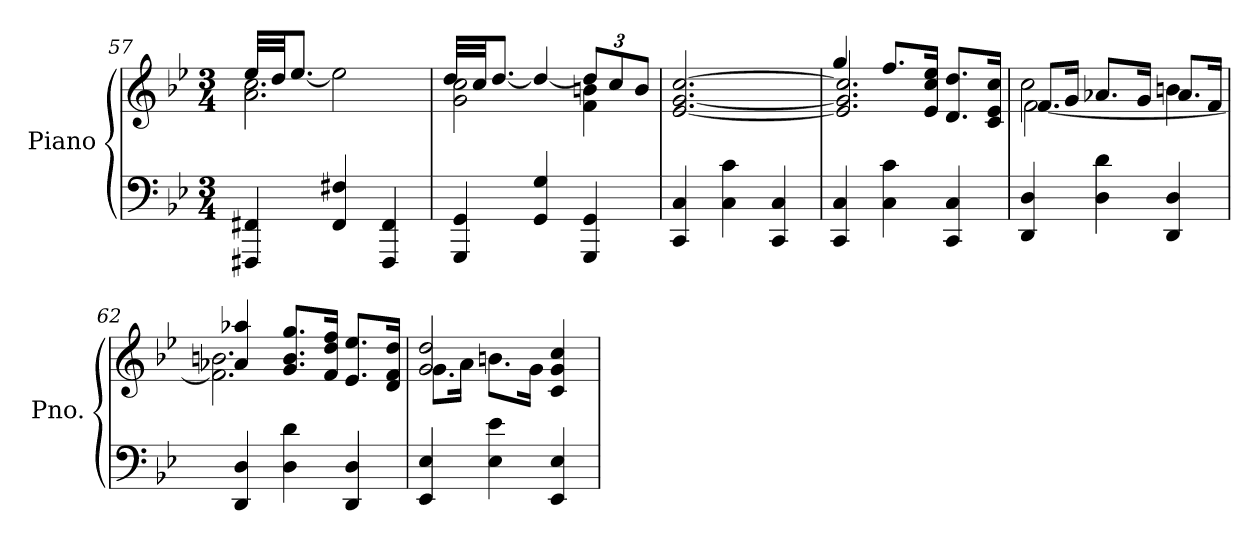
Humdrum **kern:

**kern	**kern
*part1	*part1
*staff2	*staff1
*I"Piano	*
*I'Pno.	*
*clefF4	*clefG2
*k[b-e-]	*k[b-e-]
*M3/4	*M3/4
=57	=57
*	*^
4FFF#X/ 4FF#X/	2.a\ 2.cc\	32ee-/LLL
.	.	32dd/JJ
.	.	[8.ee-/J
4FF#/ 4F#X/	.	2ee-\]
4FFF#/ 4FF#/	.	.
=58	=58	=58
4GGG/ 4GG/	2g\ 2cc\	32dd/LLL
.	.	32cc/JJ
.	.	[8.dd/J
4GG/ 4G/	.	4dd/_
*	*	*Xbrackettup
4GGG/ 4GG/	4f\ 4bn\	12dd/L]
.	.	12cc/
.	.	12b/J
*	*v	*v
=59	=59
4CC/ 4C/	[2.e-/ [2.g/ [2.cc/
4C\ 4c\	.
4CC/ 4C/	.
!!LO:LB:g=z
=60	=60
*	*^
4CC/ 4C/	4gg/	2.e-/] 2.g/] 2.cc/]
4C\ 4c\	8.ff/L	.
.	16e-/ 16cc/ 16ee-/Jk	.
4CC/ 4C/	8.d/ 8.dd/L	.
.	16c/ 16e-/ 16cc/Jk	.
=61	=61	=61
*	*	*^
4DD/ 4D/	2cc\	[2.f\	8.f/L
.	.	.	16g/Jk
4D\ 4d\	.	.	8.a-X/L
.	.	.	16g/Jk
4DD/ 4D/	4bn\	.	8.a-/L
.	.	.	16f/Jk
*	*	*v	*v
=62	=62	=62
4DD/ 4D/	4a-X/ 4aa-X/	2.f\] 2.bn\
4D\ 4d\	8.g/ 8.b/ 8.gg/L	.
.	16f/ 16dd/ 16ff/Jk	.
4DD/ 4D/	8.e-/ 8.ee-/L	.
.	16d/ 16f/ 16dd/Jk	.
=63	=63	=63
4EE-/ 4E-/	2g/ 2dd/	8.g\L
.	.	16a\Jk
4E-\ 4e-\	.	8.bn\L
.	.	16g\Jk
4EE-/ 4E-/	4c/ 4g/ 4cc/	4ryy
*	*v	*v
=	=
*-	*-
